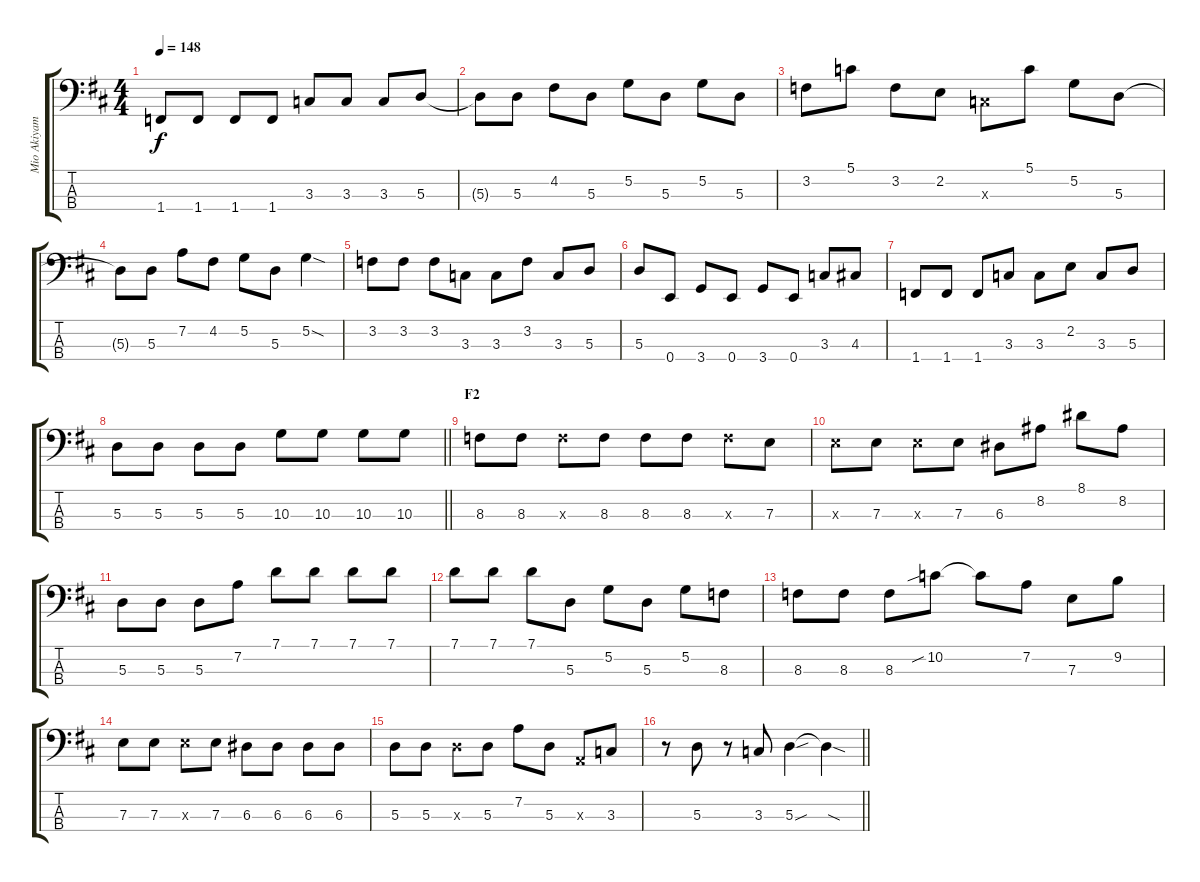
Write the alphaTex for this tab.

\track ("Mio Akiyama" "Mio Akiyam") {instrument electricbassfinger}
\staff {score tabs}
\tuning (G2 D2 A1 E1) {hide}
\ts (4 4)
\tempo 148
\clef f4
\ks d
1.4.8{dy f} 1.4.8 1.4.8 1.4.8 3.3.8 3.3.8 3.3.8 5.3.8 |
5.3{t}.8 5.3.8 4.2.8 5.3.8 5.2.8 5.3.8 5.2.8 5.3.8 |
3.2.8 5.1.8 3.2.8 2.2.8 3.3{x}.8 5.1.8 5.2.8 5.3.8 |
5.3{t}.8 5.3.8 7.2.8 4.2.8 5.2.8 5.3.8 5.2{sod}.4 |
3.2.8 3.2.8 3.2.8 3.3.8 3.3.8 3.2.8 3.3.8 5.3.8 |
5.3.8 0.4.8 3.4.8 0.4.8 3.4.8 0.4.8 3.3.8 4.3.8 |
1.4.8 1.4.8 1.4.8 3.3.8 3.3.8 2.2.8 3.3.8 5.3.8 |
\barLineRight lightlight
5.3.8 5.3.8 5.3.8 5.3.8 10.3.8 10.3.8 10.3.8 10.3.8 |
\section ("" "F2")
8.3.8 8.3.8 8.3{x}.8 8.3.8 8.3.8 8.3.8 8.3{x}.8 7.3.8 |
7.3{x}.8 7.3.8 7.3{x}.8 7.3.8 6.3.8 8.2.8 8.1.8 8.2.8 |
5.3.8 5.3.8 5.3.8 7.2.8 7.1.8 7.1.8 7.1.8 7.1.8 |
7.1.8 7.1.8 7.1.8 5.3.8 5.2.8 5.3.8 5.2.8 8.3.8 |
8.3.8 8.3.8 8.3.8 10.2{sib}.8 10.2{t}.8 7.2.8 7.3.8 9.2.8 |
7.3.8 7.3.8 7.3{x}.8 7.3.8 6.3.8 6.3.8 6.3.8 6.3.8 |
5.3.8 5.3.8 5.3{x}.8 5.3.8 7.2.8 5.3.8 0.3{x}.8 3.3.8 |
\barLineRight lightlight
r.8 5.3.8 r.8 3.3.8 5.3{sou}.4 5.3{sod t}.4
